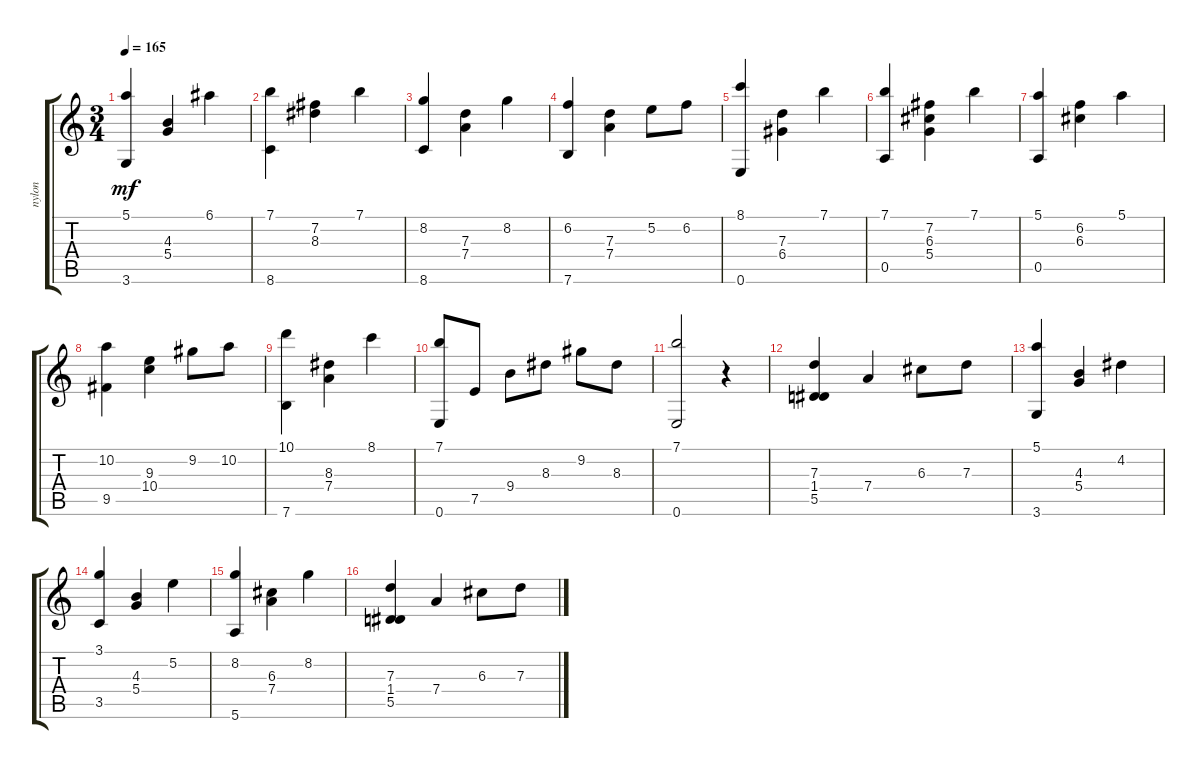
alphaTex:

\track ("nylon" "nylon") {instrument acousticguitarsteel}
\staff {score tabs}
\tuning (E4 B3 G3 D3 A2 E2) {hide}
\ts (3 4)
\tempo 165
\clef g2
\ks c
(5.1 3.6).4{dy mf} (4.3 5.4).4 6.1.4 |
(7.1 8.6).4 (7.2 8.3).4 7.1.4 |
(8.2 8.6).4 (7.3 7.4).4 8.2.4 |
(6.2 7.6).4 (7.3 7.4).4 5.2.8 6.2.8 |
(8.1 0.6).4 (7.3 6.4).4 7.1.4 |
(7.1 0.5).4 (7.2 6.3 5.4).4 7.1.4 |
(5.1 0.5).4 (6.2 6.3).4 5.1.4 |
(10.2 9.5).4 (9.3 10.4).4 9.2.8 10.2.8 |
(10.1 7.6).4 (8.3 7.4).4 8.1.4 |
(7.1 0.6).8 7.5.8 9.4.8 8.3.8 9.2.8 8.3.8 |
(7.1 0.6).2 r.4 |
(7.3 1.4 5.5).4 7.4.4 6.3.8 7.3.8 |
(5.1 3.6).4 (4.3 5.4).4 4.2.4 |
(3.1 3.5).4 (4.3 5.4).4 5.2.4 |
(8.2 5.6).4 (6.3 7.4).4 8.2.4 |
(7.3 1.4 5.5).4 7.4.4 6.3.8 7.3.8
